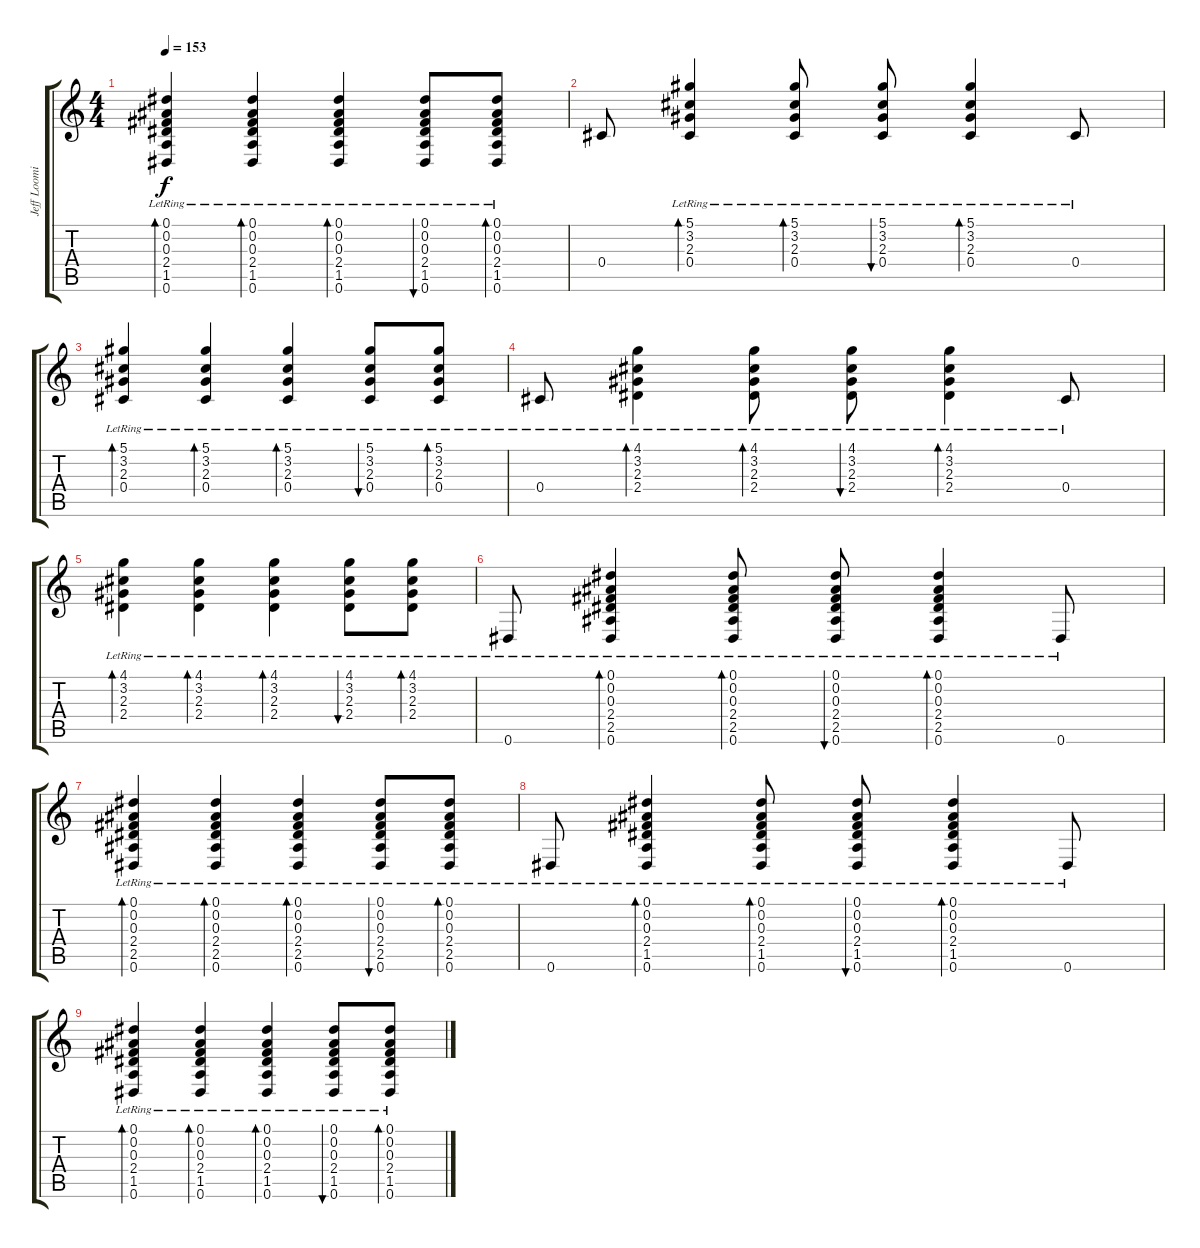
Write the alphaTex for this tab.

\track ("Jeff Loomis" "Jeff Loomi") {instrument acousticguitarsteel}
\staff {score tabs}
\tuning (Eb4 Bb3 Gb3 Db3 Ab2 Eb2) {hide}
\ts (4 4)
\tempo 153
\clef g2
\ks c
(0.1{lr} 0.2{lr} 0.3{lr} 2.4{lr} 1.5{lr} 0.6).4{bd 240 dy f} (0.1{lr} 0.2{lr} 0.3{lr} 2.4{lr} 1.5{lr} 0.6).4{bd 240} (0.1{lr} 0.2{lr} 0.3{lr} 2.4{lr} 1.5{lr} 0.6).4{bd 240} (0.1{lr} 0.2{lr} 0.3{lr} 2.4{lr} 1.5{lr} 0.6).8{bu 120} (0.1{lr} 0.2{lr} 0.3{lr} 2.4{lr} 1.5{lr} 0.6).8{bd 120} |
0.4.8 (5.1{lr} 3.2{lr} 2.3{lr} 0.4{lr}).4{bd 480} (5.1{lr} 3.2{lr} 2.3{lr} 0.4{lr}).8{bd 480} (5.1{lr} 3.2{lr} 2.3{lr} 0.4{lr}).8{bu 480} (5.1{lr} 3.2{lr} 2.3{lr} 0.4{lr}).4{bd 120} 0.4{lr}.8 |
(5.1{lr} 3.2{lr} 2.3{lr} 0.4{lr}).4{bd 240} (5.1{lr} 3.2{lr} 2.3{lr} 0.4{lr}).4{bd 120} (5.1{lr} 3.2{lr} 2.3{lr} 0.4{lr}).4{bd 120} (5.1{lr} 3.2{lr} 2.3{lr} 0.4{lr}).8{bu 480} (5.1{lr} 3.2{lr} 2.3{lr} 0.4{lr}).8{bd 480} |
0.4{lr}.8 (4.1{lr} 3.2{lr} 2.3{lr} 2.4{lr}).4{bd 120} (4.1{lr} 3.2{lr} 2.3{lr} 2.4{lr}).8{bd 120} (4.1{lr} 3.2{lr} 2.3{lr} 2.4{lr}).8{bu 120} (4.1{lr} 3.2{lr} 2.3{lr} 2.4{lr}).4{bd 120} 0.4{lr}.8 |
(4.1{lr} 3.2{lr} 2.3{lr} 2.4{lr}).4{bd 240} (4.1{lr} 3.2{lr} 2.3{lr} 2.4{lr}).4{bd 240} (4.1{lr} 3.2{lr} 2.3{lr} 2.4{lr}).4{bd 240} (4.1{lr} 3.2{lr} 2.3{lr} 2.4{lr}).8{bu 120} (4.1{lr} 3.2{lr} 2.3{lr} 2.4{lr}).8{bd 120} |
0.6{lr}.8 (0.1{lr} 0.2{lr} 0.3{lr} 2.4{lr} 2.5{lr} 0.6{lr}).4{bd 120} (0.1{lr} 0.2{lr} 0.3{lr} 2.4{lr} 2.5{lr} 0.6{lr}).8{bd 120} (0.1{lr} 0.2{lr} 0.3{lr} 2.4{lr} 2.5{lr} 0.6{lr}).8{bu 120} (0.1{lr} 0.2{lr} 0.3{lr} 2.4{lr} 2.5{lr} 0.6{lr}).4{bd 120} 0.6{lr}.8 |
(0.1{lr} 0.2{lr} 0.3{lr} 2.4{lr} 2.5{lr} 0.6{lr}).4{bd 240} (0.1{lr} 0.2{lr} 0.3{lr} 2.4{lr} 2.5{lr} 0.6{lr}).4{bd 240} (0.1{lr} 0.2{lr} 0.3{lr} 2.4{lr} 2.5{lr} 0.6{lr}).4{bd 240} (0.1{lr} 0.2{lr} 0.3{lr} 2.4{lr} 2.5{lr} 0.6{lr}).8{bu 120} (0.1{lr} 0.2{lr} 0.3{lr} 2.4{lr} 2.5{lr} 0.6{lr}).8{bd 120} |
0.6{lr}.8 (0.1{lr} 0.2{lr} 0.3{lr} 2.4{lr} 1.5{lr} 0.6).4{bd 120} (0.1{lr} 0.2{lr} 0.3{lr} 2.4{lr} 1.5{lr} 0.6).8{bd 120} (0.1{lr} 0.2{lr} 0.3{lr} 2.4{lr} 1.5{lr} 0.6).8{bu 120} (0.1{lr} 0.2{lr} 0.3{lr} 2.4{lr} 1.5{lr} 0.6).4{bd 120} 0.6{lr}.8 |
(0.1{lr} 0.2{lr} 0.3{lr} 2.4{lr} 1.5{lr} 0.6).4{bd 240} (0.1{lr} 0.2{lr} 0.3{lr} 2.4{lr} 1.5{lr} 0.6).4{bd 240} (0.1{lr} 0.2{lr} 0.3{lr} 2.4{lr} 1.5{lr} 0.6).4{bd 240} (0.1{lr} 0.2{lr} 0.3{lr} 2.4{lr} 1.5{lr} 0.6).8{bu 120} (0.1{lr} 0.2{lr} 0.3{lr} 2.4{lr} 1.5{lr} 0.6).8{bd 120}
